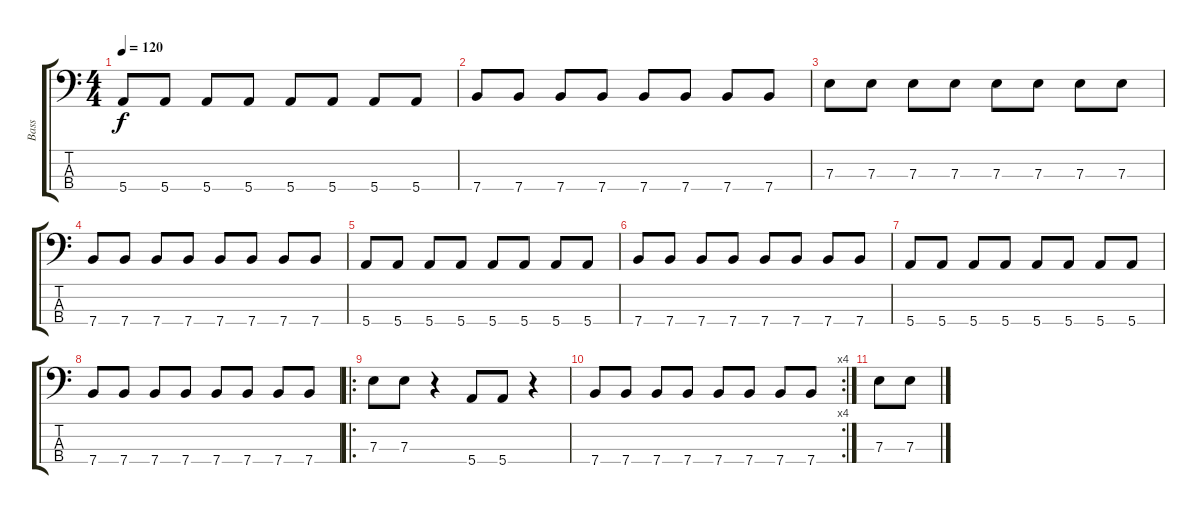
\track ("Bass" "Bass") {instrument electricbassfinger}
\staff {score tabs}
\tuning (G2 D2 A1 E1) {hide}
\ts (4 4)
\tempo 120
\clef f4
\ks c
5.4.8{dy f} 5.4.8 5.4.8 5.4.8 5.4.8 5.4.8 5.4.8 5.4.8 |
7.4.8 7.4.8 7.4.8 7.4.8 7.4.8 7.4.8 7.4.8 7.4.8 |
7.3.8 7.3.8 7.3.8 7.3.8 7.3.8 7.3.8 7.3.8 7.3.8 |
7.4.8 7.4.8 7.4.8 7.4.8 7.4.8 7.4.8 7.4.8 7.4.8 |
5.4.8 5.4.8 5.4.8 5.4.8 5.4.8 5.4.8 5.4.8 5.4.8 |
7.4.8 7.4.8 7.4.8 7.4.8 7.4.8 7.4.8 7.4.8 7.4.8 |
5.4.8 5.4.8 5.4.8 5.4.8 5.4.8 5.4.8 5.4.8 5.4.8 |
7.4.8 7.4.8 7.4.8 7.4.8 7.4.8 7.4.8 7.4.8 7.4.8 |
\ro
7.3.8 7.3.8 r.4 5.4.8 5.4.8 r.4 |
\rc 4
7.4.8 7.4.8 7.4.8 7.4.8 7.4.8 7.4.8 7.4.8 7.4.8 |
7.3.8 7.3.8
